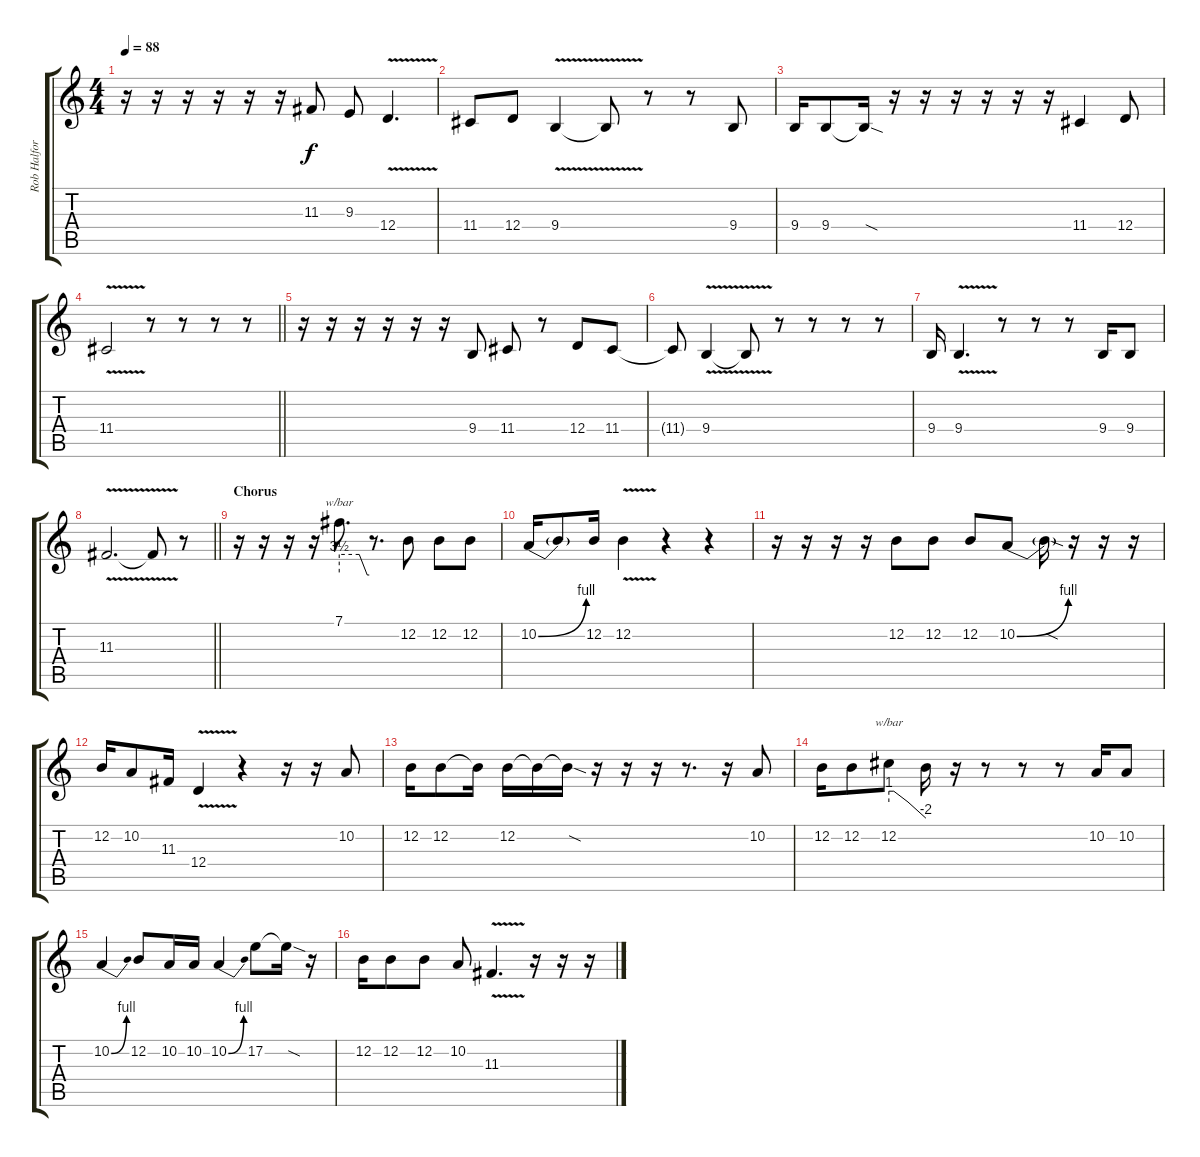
\track ("Rob Halford" "Rob Halfor") {instrument violin}
\staff {score tabs}
\tuning (E4 B3 G3 D3 A2 E2) {hide}
\ts (4 4)
\tempo 88
\clef g2
\ks c
r.16{dy f} r.16 r.16 r.16 r.16 r.16 11.3.8 9.3.8 12.4{v}.4{d} |
11.4.8 12.4.8 9.4{v}.4 9.4{t}.8 r.8 r.8 9.4.8 |
9.4.16 9.4.8 9.4{sod t}.16 r.16 r.16 r.16 r.16 r.16 r.16 11.4.4 12.4.8 |
\barLineRight lightlight
11.4{v}.2 r.8 r.8 r.8 r.8 |
r.16 r.16 r.16 r.16 r.16 r.16 9.4.8 11.4.8 r.8 12.4.8 11.4.8 |
11.4{t}.8 9.4{v}.4 9.4{t}.8 r.8 r.8 r.8 r.8 |
9.4.16 9.4{v}.4{d} r.8 r.8 r.8 9.4.16 9.4.8 |
\barLineRight lightlight
11.3{v}.2{d} 11.3{t}.8 r.8 |
\section ("" "Chorus")
r.16 r.16 r.16 r.16 7.1.8{d tbe (custom default 0 14 40 14 56 0 60 0)} r.8{d} 12.2.8 12.2.8 12.2.8 |
10.2{be (bend 0 0 60 4)}.16 10.2{t}.8 12.2.16 12.2{v}.4 r.4 r.4 |
r.16 r.16 r.16 r.16 12.2.8 12.2.8 12.2.8 10.2{be (bend 0 0 60 4)}.8 10.2{sod t}.16 r.16 r.16 r.16 |
12.2.16 10.2.8 11.3.16 12.4{v}.4 r.4 r.16 r.16 10.2.8 |
12.2.16 12.2.8 12.2{t}.16 12.2.16 12.2{t}.16 12.2{sod t}.16 r.16 r.16 r.16 r.8{d} r.16 10.2.8 |
12.2.16 12.2.8 12.2.8{tbe (custom default 0 4 8 4 31 0 60 -8)} 12.2{t}.16 r.16 r.8 r.8 r.8 10.2.16 10.2.8 |
10.2{be (bend 0 0 60 4)}.4 12.2.8 10.2.16 10.2.16 10.2{be (bend 0 0 60 4)}.4 17.2.8 17.2{sod t}.16 r.16 |
12.2.16 12.2.8 12.2.8 10.2.8 11.3{v}.4{d} r.16 r.16 r.16
